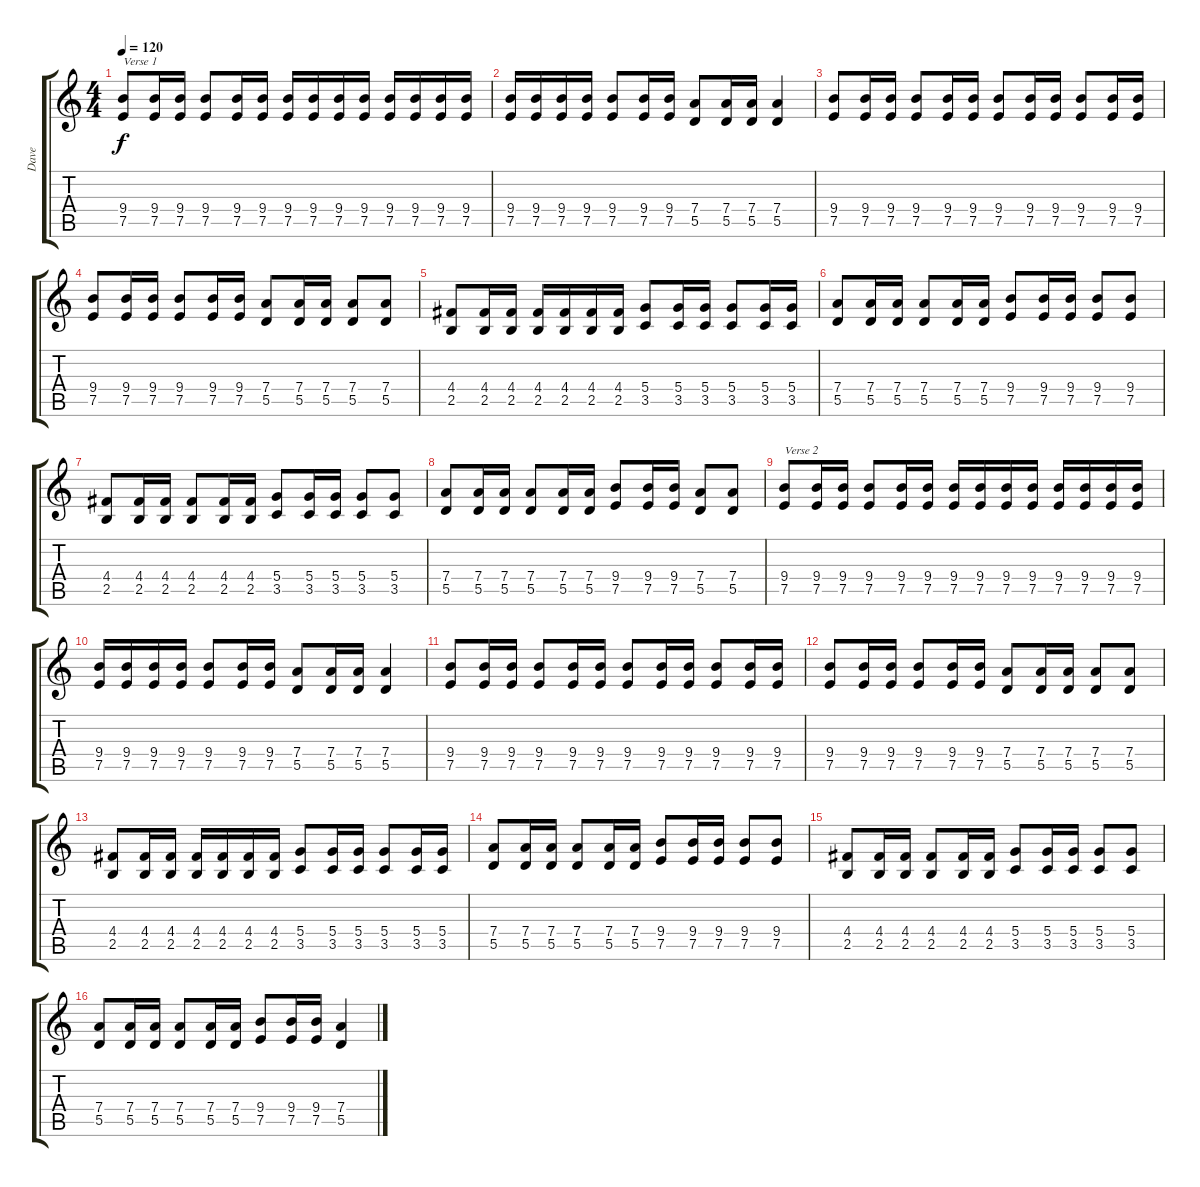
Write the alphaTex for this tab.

\track ("Dave " "Dave ") {instrument distortionguitar}
\staff {score tabs}
\tuning (E4 B3 G3 D3 A2 E2) {hide}
\ts (4 4)
\tempo 120
\clef g2
\ks c
(9.4 7.5).8{txt "Verse 1" dy f} (9.4 7.5).16 (9.4 7.5).16 (9.4 7.5).8 (9.4 7.5).16 (9.4 7.5).16 (9.4 7.5).16 (9.4 7.5).16 (9.4 7.5).16 (9.4 7.5).16 (9.4 7.5).16 (9.4 7.5).16 (9.4 7.5).16 (9.4 7.5).16 |
(9.4 7.5).16 (9.4 7.5).16 (9.4 7.5).16 (9.4 7.5).16 (9.4 7.5).8 (9.4 7.5).16 (9.4 7.5).16 (7.4 5.5).8 (7.4 5.5).16 (7.4 5.5).16 (7.4 5.5).4 |
(9.4 7.5).8 (9.4 7.5).16 (9.4 7.5).16 (9.4 7.5).8 (9.4 7.5).16 (9.4 7.5).16 (9.4 7.5).8 (9.4 7.5).16 (9.4 7.5).16 (9.4 7.5).8 (9.4 7.5).16 (9.4 7.5).16 |
(9.4 7.5).8 (9.4 7.5).16 (9.4 7.5).16 (9.4 7.5).8 (9.4 7.5).16 (9.4 7.5).16 (7.4 5.5).8 (7.4 5.5).16 (7.4 5.5).16 (7.4 5.5).8 (7.4 5.5).8 |
(4.4 2.5).8 (4.4 2.5).16 (4.4 2.5).16 (4.4 2.5).16 (4.4 2.5).16 (4.4 2.5).16 (4.4 2.5).16 (5.4 3.5).8 (5.4 3.5).16 (5.4 3.5).16 (5.4 3.5).8 (5.4 3.5).16 (5.4 3.5).16 |
(7.4 5.5).8 (7.4 5.5).16 (7.4 5.5).16 (7.4 5.5).8 (7.4 5.5).16 (7.4 5.5).16 (9.4 7.5).8 (9.4 7.5).16 (9.4 7.5).16 (9.4 7.5).8 (9.4 7.5).8 |
(4.4 2.5).8 (4.4 2.5).16 (4.4 2.5).16 (4.4 2.5).8 (4.4 2.5).16 (4.4 2.5).16 (5.4 3.5).8 (5.4 3.5).16 (5.4 3.5).16 (5.4 3.5).8 (5.4 3.5).8 |
(7.4 5.5).8 (7.4 5.5).16 (7.4 5.5).16 (7.4 5.5).8 (7.4 5.5).16 (7.4 5.5).16 (9.4 7.5).8 (9.4 7.5).16 (9.4 7.5).16 (7.4 5.5).8 (7.4 5.5).8 |
(9.4 7.5).8{txt "Verse 2"} (9.4 7.5).16 (9.4 7.5).16 (9.4 7.5).8 (9.4 7.5).16 (9.4 7.5).16 (9.4 7.5).16 (9.4 7.5).16 (9.4 7.5).16 (9.4 7.5).16 (9.4 7.5).16 (9.4 7.5).16 (9.4 7.5).16 (9.4 7.5).16 |
(9.4 7.5).16 (9.4 7.5).16 (9.4 7.5).16 (9.4 7.5).16 (9.4 7.5).8 (9.4 7.5).16 (9.4 7.5).16 (7.4 5.5).8 (7.4 5.5).16 (7.4 5.5).16 (7.4 5.5).4 |
(9.4 7.5).8 (9.4 7.5).16 (9.4 7.5).16 (9.4 7.5).8 (9.4 7.5).16 (9.4 7.5).16 (9.4 7.5).8 (9.4 7.5).16 (9.4 7.5).16 (9.4 7.5).8 (9.4 7.5).16 (9.4 7.5).16 |
(9.4 7.5).8 (9.4 7.5).16 (9.4 7.5).16 (9.4 7.5).8 (9.4 7.5).16 (9.4 7.5).16 (7.4 5.5).8 (7.4 5.5).16 (7.4 5.5).16 (7.4 5.5).8 (7.4 5.5).8 |
(4.4 2.5).8 (4.4 2.5).16 (4.4 2.5).16 (4.4 2.5).16 (4.4 2.5).16 (4.4 2.5).16 (4.4 2.5).16 (5.4 3.5).8 (5.4 3.5).16 (5.4 3.5).16 (5.4 3.5).8 (5.4 3.5).16 (5.4 3.5).16 |
(7.4 5.5).8 (7.4 5.5).16 (7.4 5.5).16 (7.4 5.5).8 (7.4 5.5).16 (7.4 5.5).16 (9.4 7.5).8 (9.4 7.5).16 (9.4 7.5).16 (9.4 7.5).8 (9.4 7.5).8 |
(4.4 2.5).8 (4.4 2.5).16 (4.4 2.5).16 (4.4 2.5).8 (4.4 2.5).16 (4.4 2.5).16 (5.4 3.5).8 (5.4 3.5).16 (5.4 3.5).16 (5.4 3.5).8 (5.4 3.5).8 |
(7.4 5.5).8 (7.4 5.5).16 (7.4 5.5).16 (7.4 5.5).8 (7.4 5.5).16 (7.4 5.5).16 (9.4 7.5).8 (9.4 7.5).16 (9.4 7.5).16 (7.4 5.5).4
